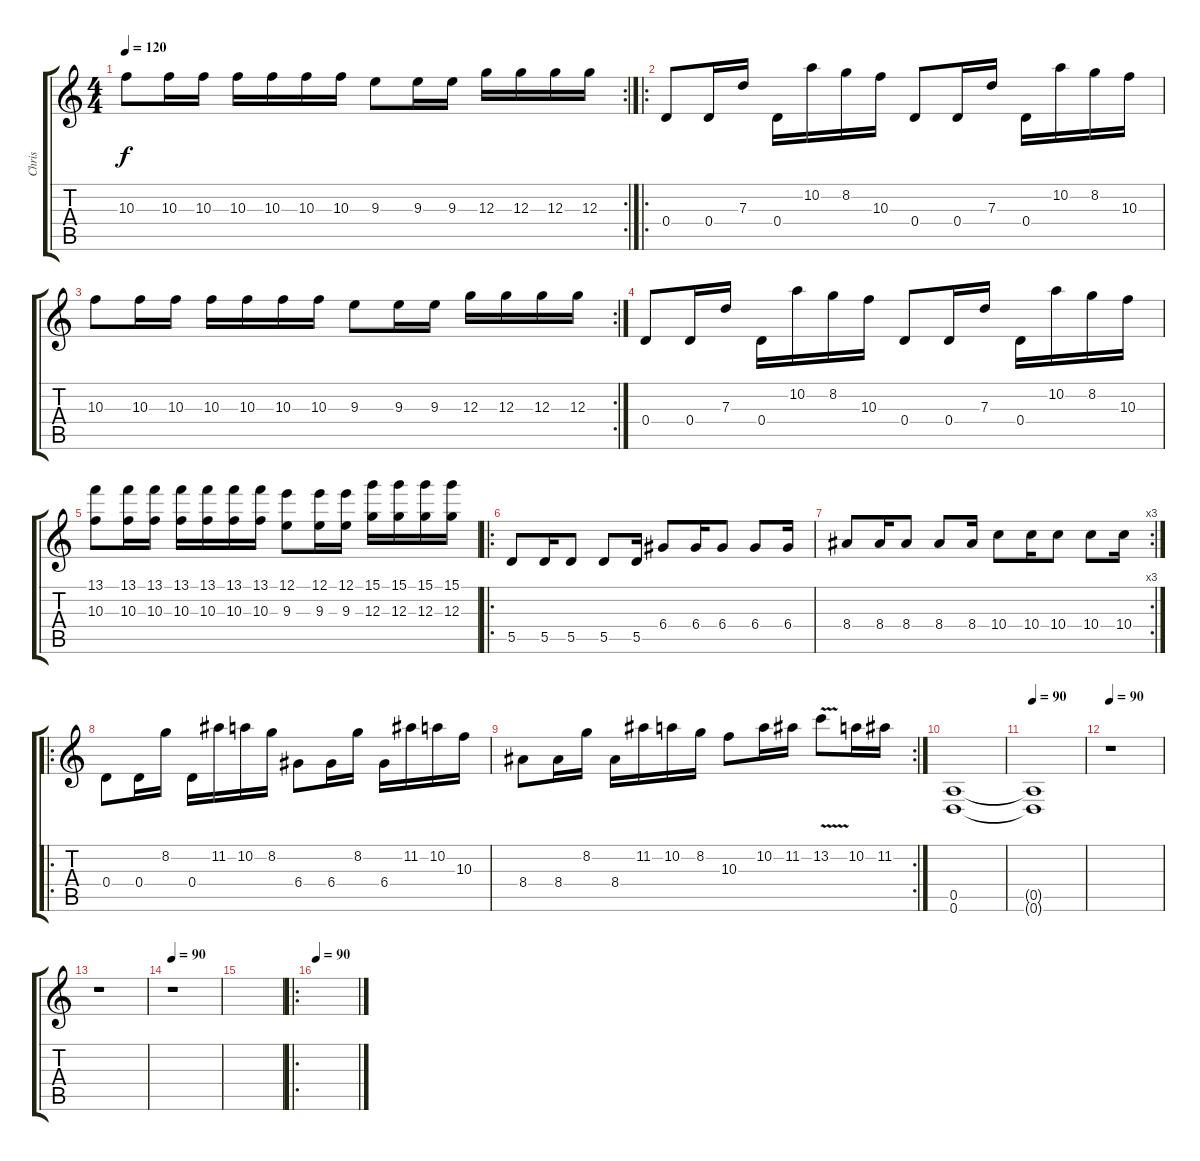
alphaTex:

\track ("Chris" "Chris") {instrument distortionguitar}
\staff {score tabs}
\tuning (E4 B3 G3 D3 A2 D2) {hide}
\rc 2
\ts (4 4)
\tempo 120
\clef g2
\ks c
10.3.8{dy f} 10.3.16 10.3.16 10.3.16 10.3.16 10.3.16 10.3.16 9.3.8 9.3.16 9.3.16 12.3.16 12.3.16 12.3.16 12.3.16 |
\ro
0.4.8 0.4.16 7.3.16 0.4.16 10.2.16 8.2.16 10.3.16 0.4.8 0.4.16 7.3.16 0.4.16 10.2.16 8.2.16 10.3.16 |
\rc 2
10.3.8 10.3.16 10.3.16 10.3.16 10.3.16 10.3.16 10.3.16 9.3.8 9.3.16 9.3.16 12.3.16 12.3.16 12.3.16 12.3.16 |
0.4.8 0.4.16 7.3.16 0.4.16 10.2.16 8.2.16 10.3.16 0.4.8 0.4.16 7.3.16 0.4.16 10.2.16 8.2.16 10.3.16 |
(13.1 10.3).8 (13.1 10.3).16 (13.1 10.3).16 (13.1 10.3).16 (13.1 10.3).16 (13.1 10.3).16 (13.1 10.3).16 (12.1 9.3).8 (12.1 9.3).16 (12.1 9.3).16 (15.1 12.3).16 (15.1 12.3).16 (15.1 12.3).16 (15.1 12.3).16 |
\ro
5.5.8 5.5.16 5.5.8 5.5.8 5.5.16 6.4.8 6.4.16 6.4.8 6.4.8 6.4.16 |
\rc 3
8.4.8 8.4.16 8.4.8 8.4.8 8.4.16 10.4.8 10.4.16 10.4.8 10.4.8 10.4.16 |
\ro
0.4.8{instrument distortionguitar} 0.4.16 8.2.16 0.4.16 11.2.16 10.2.16 8.2.16 6.4.8 6.4.16 8.2.16 6.4.16 11.2.16 10.2.16 10.3.16 |
\rc 2
8.4.8 8.4.16 8.2.16 8.4.16 11.2.16 10.2.16 8.2.16 10.3.8 10.2.16 11.2.16 13.2{v}.8 10.2.16{instrument distortionguitar} 11.2.16 |
(0.5 0.6).1 |
\tempo 90
(0.5{t} 0.6{t}).1 |
\tempo 90
r.1 |
r.1 |
\tempo 90
r.1 |
|
\ro
\tempo 90
